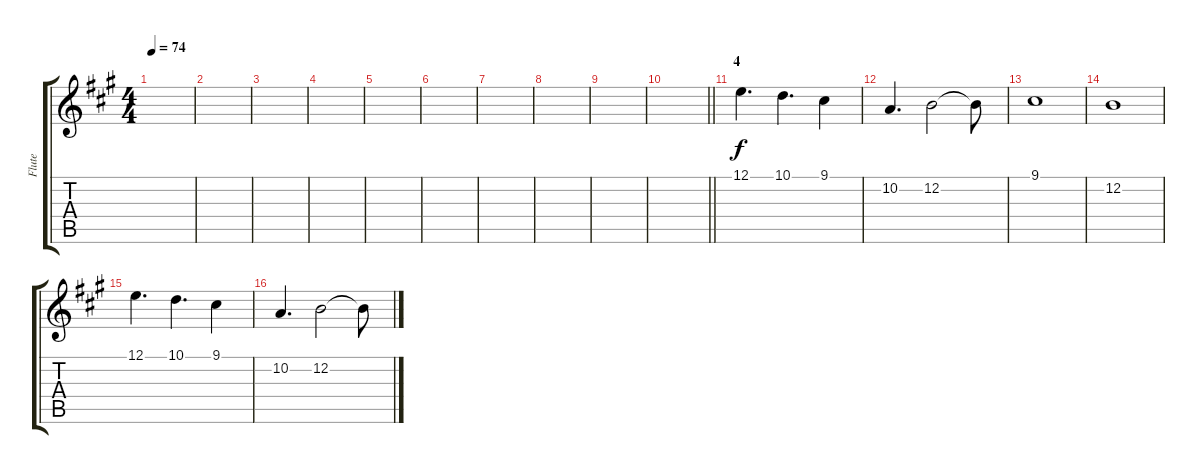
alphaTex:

\track ("Flute" "Flute") {instrument flute}
\staff {score tabs}
\tuning (E4 B3 G3 D3 A2 E2) {hide}
\ts (4 4)
\tempo 74
\clef g2
\ks a
|
|
|
|
|
|
|
|
|
\barLineRight lightlight
|
\section ("" "4")
12.1.4{d instrument flute} 10.1.4{d} 9.1.4 |
10.2.4{d} 12.2.2 12.2{t}.8 |
9.1.1 |
12.2.1 |
12.1.4{d} 10.1.4{d} 9.1.4 |
10.2.4{d} 12.2.2 12.2{t}.8
